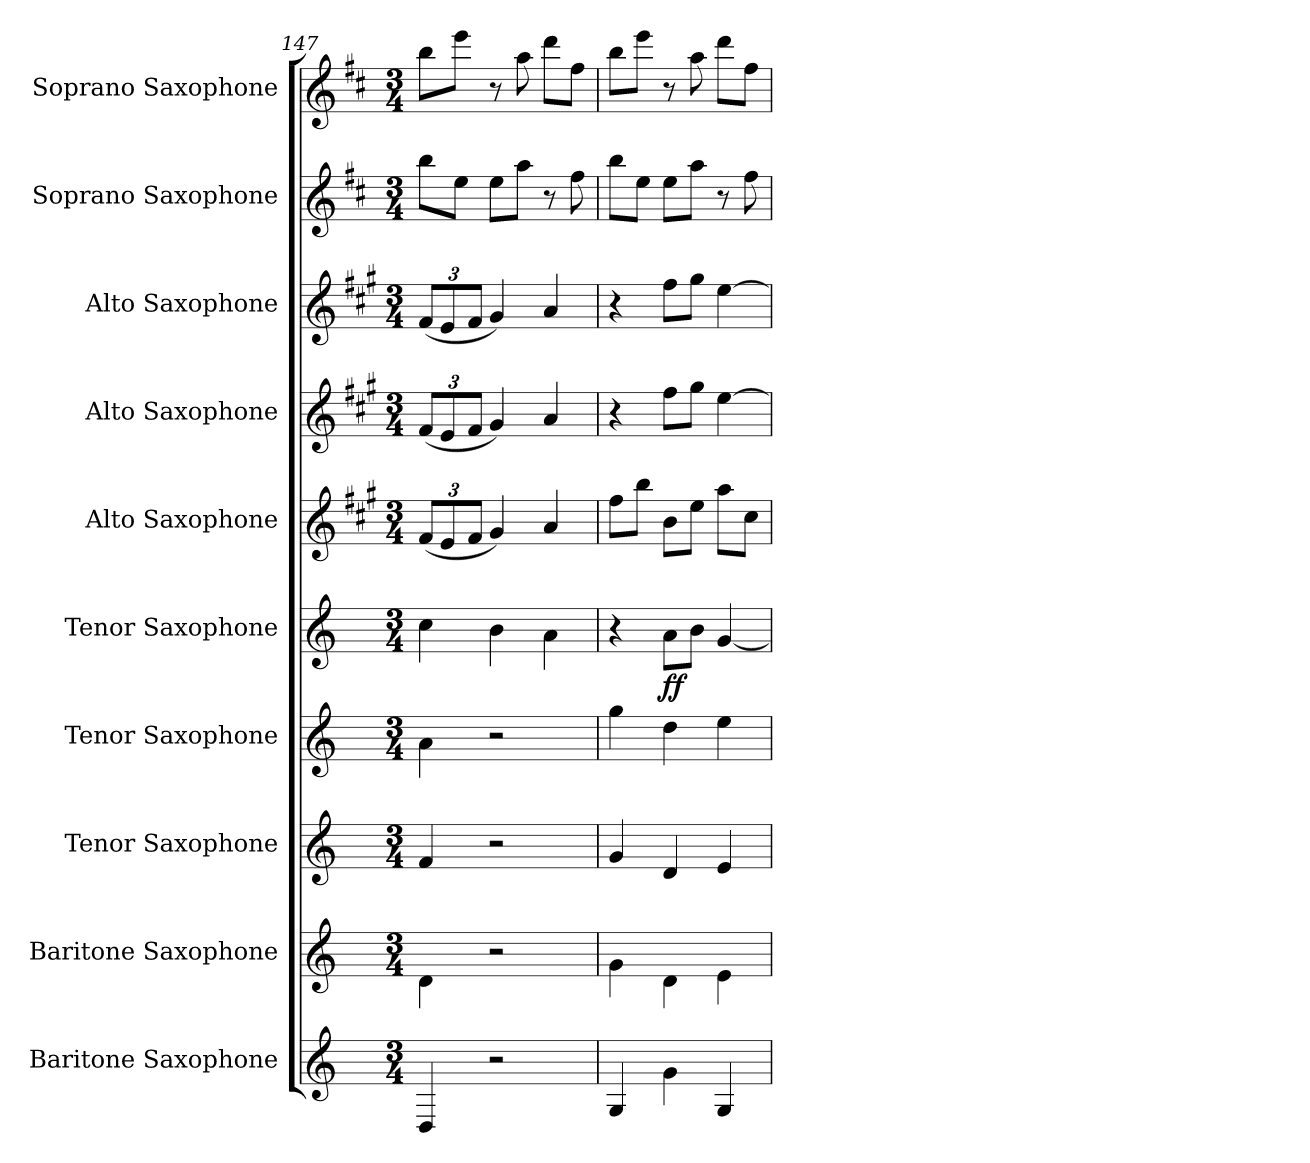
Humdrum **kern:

**kern	**kern	**kern	**kern	**kern	**dynam	**kern	**kern	**kern	**kern	**kern
*part10	*part9	*part8	*part7	*part6	*part6	*part5	*part4	*part3	*part2	*part1
*staff10	*staff9	*staff8	*staff7	*staff6	*staff6	*staff5	*staff4	*staff3	*staff2	*staff1
*I"Baritone Saxophone	*I"Baritone Saxophone	*I"Tenor Saxophone	*I"Tenor Saxophone	*I"Tenor Saxophone	*	*I"Alto Saxophone	*I"Alto Saxophone	*I"Alto Saxophone	*I"Soprano Saxophone	*I"Soprano Saxophone
*I'Bar. Sax.	*I'Bar. Sax.	*I'T. Sax.	*I'T. Sax.	*I'T. Sax.	*	*I'A. Sax.	*I'A. Sax.	*I'A. Sax.	*I'S. Sax.	*I'S. Sax.
!!LO:PB:g=z
*clefG2	*clefG2	*clefG2	*clefG2	*clefG2	*	*clefG2	*clefG2	*clefG2	*clefG2	*clefG2
*ITrd12c21	*ITrd12c21	*ITrd8c14	*ITrd8c14	*ITrd8c14	*	*ITrd5c9	*ITrd5c9	*ITrd5c9	*ITrd1c2	*ITrd1c2
*k[]	*k[]	*k[]	*k[]	*k[]	*	*k[]	*k[]	*k[]	*k[]	*k[]
*M3/4	*M3/4	*M3/4	*M3/4	*M3/4	*	*M3/4	*M3/4	*M3/4	*M3/4	*M3/4
*	*	*	*	*	*	*Xbrackettup	*Xbrackettup	*Xbrackettup	*	*
=147	=147	=147	=147	=147	=147	=147	=147	=147	=147	=147
4DD/	4D\	4F/	4A\	4c\	.	(12A/L	(12A/L	(12A/L	8aa\L	8aa\L
.	.	.	.	.	.	12G/	12G/	12G/	.	.
.	.	.	.	.	.	.	.	.	8dd\J	8ddd\J
.	.	.	.	.	.	12A/J	12A/J	12A/J	.	.
2r	2r	2r	2r	4B\	.	4B/)	4B/)	4B/)	8dd\L	8r
.	.	.	.	.	.	.	.	.	8gg\J	8gg\
.	.	.	.	4A\	.	4c/	4c/	4c/	8r	8ccc\L
.	.	.	.	.	.	.	.	.	8ee\	8ee\J
=148	=148	=148	=148	=148	=148	=148	=148	=148	=148	=148
4GG/	4G\	4G/	4g\	4r	.	8a\L	4r	4r	8aa\L	8aa\L
.	.	.	.	.	.	8dd\J	.	.	8dd\J	8ddd\J
!	!	!	!	!	!LO:DY:b	!	!	!	!	!
4G\	4D\	4D/	4d\	8A\L	ff	8d\L	8a\L	8a\L	8dd\L	8r
.	.	.	.	8B\J	.	8g\J	8b\J	8b\J	8gg\J	8gg\
4GG/	4E\	4E/	4e\	[4G/	.	8cc\L	[4g\	[4g\	8r	8ccc\L
.	.	.	.	.	.	8e\J	.	.	8ee\	8ee\J
=	=	=	=	=	=	=	=	=	=	=
*-	*-	*-	*-	*-	*-	*-	*-	*-	*-	*-
